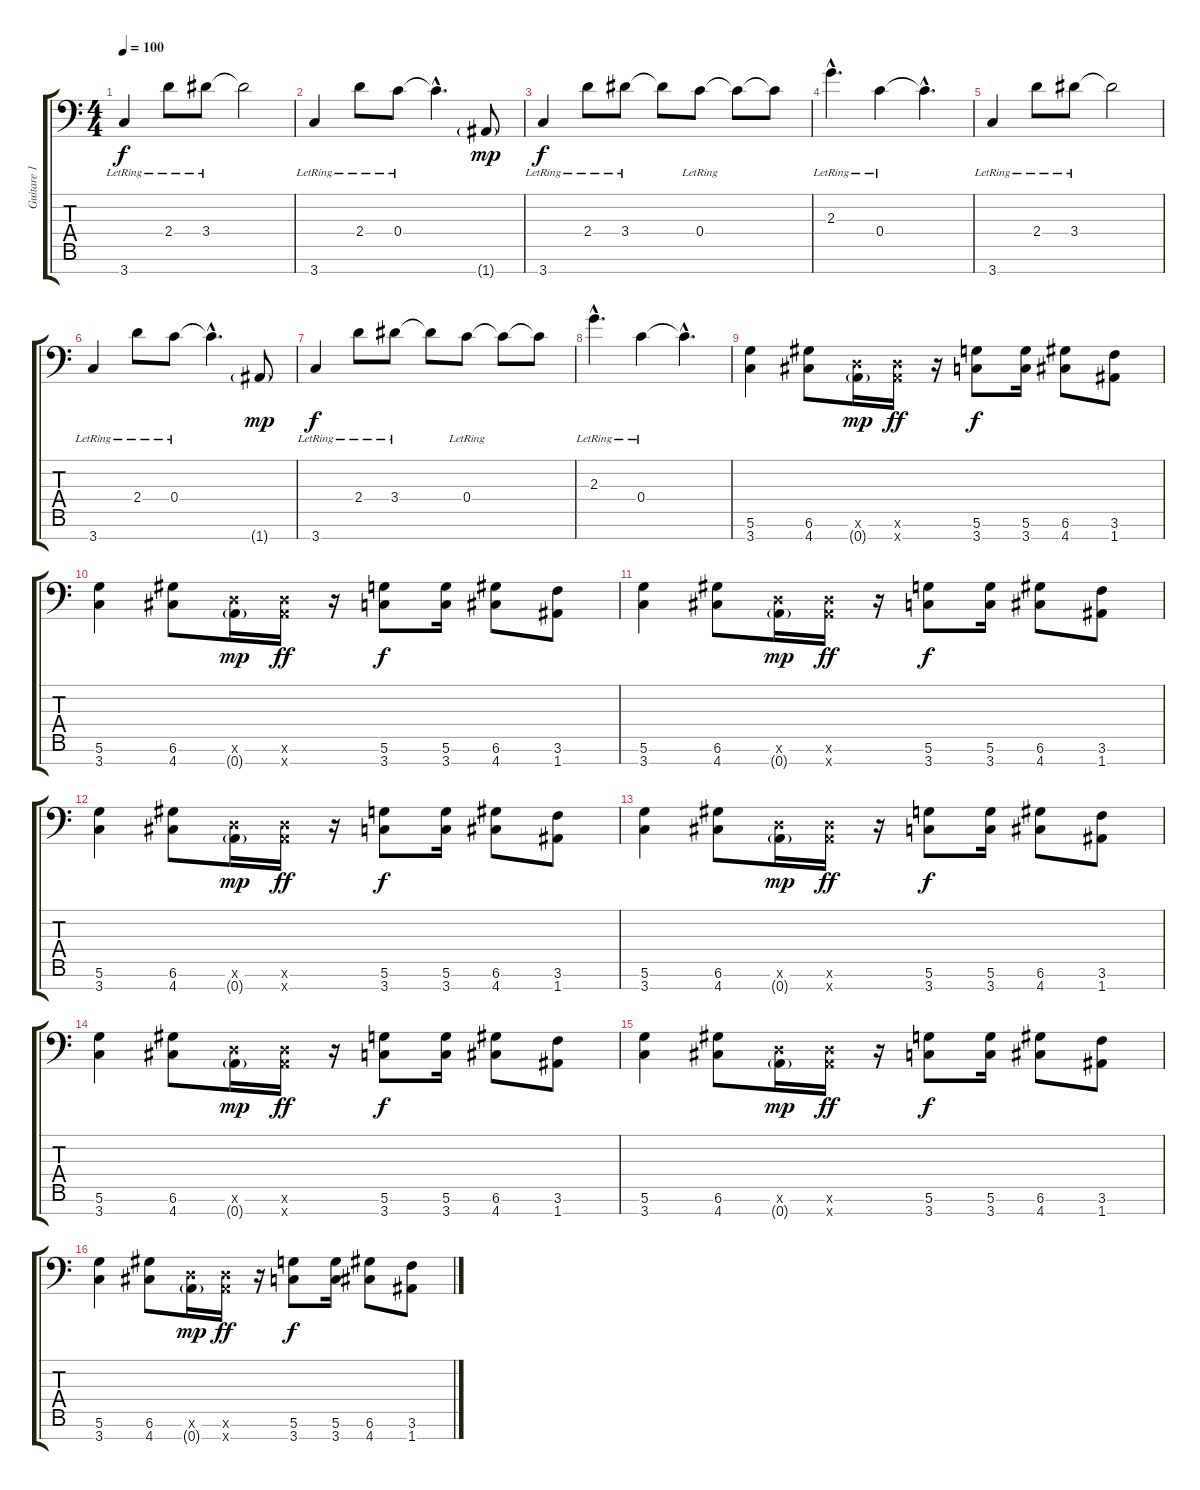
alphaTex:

\track ("Guitare 1" "Guitare 1") {instrument overdrivenguitar}
\staff {score tabs}
\tuning (D4 A3 F3 C3 G2 D2 A1) {hide}
\ts (4 4)
\tempo 100
\clef f4
\ks c
3.7{lr}.4{dy f volume 13 instrument electricguitarclean} 2.4{lr}.8 3.4{lr}.8 3.4{t}.2 |
3.7{lr}.4 2.4{lr}.8 0.4{lr}.8 0.4{hac t}.4{d} 1.7{g}.8{dy mp} |
3.7{lr}.4{dy f} 2.4{lr}.8 3.4{lr}.8 3.4{t}.8 0.4{lr}.8 0.4{t}.8 0.4{t}.8 |
2.3{hac lr}.4{d} 0.4{lr}.4 0.4{hac t}.4{d} |
3.7{lr}.4 2.4{lr}.8 3.4{lr}.8 3.4{t}.2 |
3.7{lr}.4 2.4{lr}.8 0.4{lr}.8 0.4{hac t}.4{d} 1.7{g}.8{dy mp} |
3.7{lr}.4{dy f} 2.4{lr}.8 3.4{lr}.8 3.4{t}.8 0.4{lr}.8 0.4{t}.8 0.4{t}.8 |
2.3{hac lr}.4{d} 0.4{lr}.4 0.4{hac t}.4{d} |
(5.6 3.7).4{volume 16 instrument overdrivenguitar} (6.6 4.7).8 (0.6{x} 0.7{g}).16{dy mp} (0.6{x} 0.7{x}).16{dy ff} r.16 (5.6 3.7).8{dy f} (5.6 3.7).16 (6.6 4.7).8 (3.6 1.7).8 |
(5.6 3.7).4 (6.6 4.7).8 (0.6{x} 0.7{g}).16{dy mp} (0.6{x} 0.7{x}).16{dy ff} r.16 (5.6 3.7).8{dy f} (5.6 3.7).16 (6.6 4.7).8 (3.6 1.7).8 |
(5.6 3.7).4 (6.6 4.7).8 (0.6{x} 0.7{g}).16{dy mp} (0.6{x} 0.7{x}).16{dy ff} r.16 (5.6 3.7).8{dy f} (5.6 3.7).16 (6.6 4.7).8 (3.6 1.7).8 |
(5.6 3.7).4 (6.6 4.7).8 (0.6{x} 0.7{g}).16{dy mp} (0.6{x} 0.7{x}).16{dy ff} r.16 (5.6 3.7).8{dy f} (5.6 3.7).16 (6.6 4.7).8 (3.6 1.7).8 |
(5.6 3.7).4 (6.6 4.7).8 (0.6{x} 0.7{g}).16{dy mp} (0.6{x} 0.7{x}).16{dy ff} r.16 (5.6 3.7).8{dy f} (5.6 3.7).16 (6.6 4.7).8 (3.6 1.7).8 |
(5.6 3.7).4 (6.6 4.7).8 (0.6{x} 0.7{g}).16{dy mp} (0.6{x} 0.7{x}).16{dy ff} r.16 (5.6 3.7).8{dy f} (5.6 3.7).16 (6.6 4.7).8 (3.6 1.7).8 |
(5.6 3.7).4 (6.6 4.7).8 (0.6{x} 0.7{g}).16{dy mp} (0.6{x} 0.7{x}).16{dy ff} r.16 (5.6 3.7).8{dy f} (5.6 3.7).16 (6.6 4.7).8 (3.6 1.7).8 |
(5.6 3.7).4 (6.6 4.7).8 (0.6{x} 0.7{g}).16{dy mp} (0.6{x} 0.7{x}).16{dy ff} r.16 (5.6 3.7).8{dy f} (5.6 3.7).16 (6.6 4.7).8 (3.6 1.7).8
